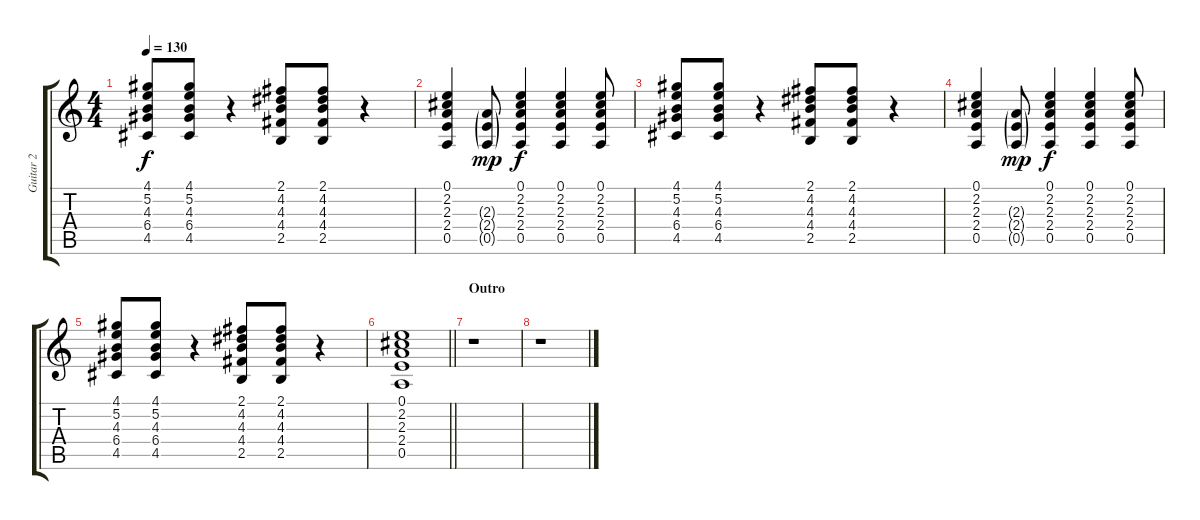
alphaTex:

\track ("Guitar 2" "Guitar 2") {instrument acousticguitarsteel}
\staff {score tabs}
\tuning (E4 B3 G3 D3 A2 E2) {hide}
\ts (4 4)
\tempo 130
\clef g2
\ks c
(4.1 5.2 4.3 6.4 4.5).8{dy f} (4.1 5.2 4.3 6.4 4.5).8 r.4 (2.1 4.2 4.3 4.4 2.5).8 (2.1 4.2 4.3 4.4 2.5).8 r.4 |
(0.1 2.2 2.3 2.4 0.5).4 (2.3{g} 2.4{g} 0.5{g}).8{dy mp} (0.1 2.2 2.3 2.4 0.5).4{dy f} (0.1 2.2 2.3 2.4 0.5).4 (0.1 2.2 2.3 2.4 0.5).8 |
(4.1 5.2 4.3 6.4 4.5).8 (4.1 5.2 4.3 6.4 4.5).8 r.4 (2.1 4.2 4.3 4.4 2.5).8 (2.1 4.2 4.3 4.4 2.5).8 r.4 |
(0.1 2.2 2.3 2.4 0.5).4 (2.3{g} 2.4{g} 0.5{g}).8{dy mp} (0.1 2.2 2.3 2.4 0.5).4{dy f} (0.1 2.2 2.3 2.4 0.5).4 (0.1 2.2 2.3 2.4 0.5).8 |
(4.1 5.2 4.3 6.4 4.5).8 (4.1 5.2 4.3 6.4 4.5).8 r.4 (2.1 4.2 4.3 4.4 2.5).8 (2.1 4.2 4.3 4.4 2.5).8 r.4 |
\barLineRight lightlight
(0.1 2.2 2.3 2.4 0.5).1 |
\section ("" "Outro")
r.1 |
r.1
